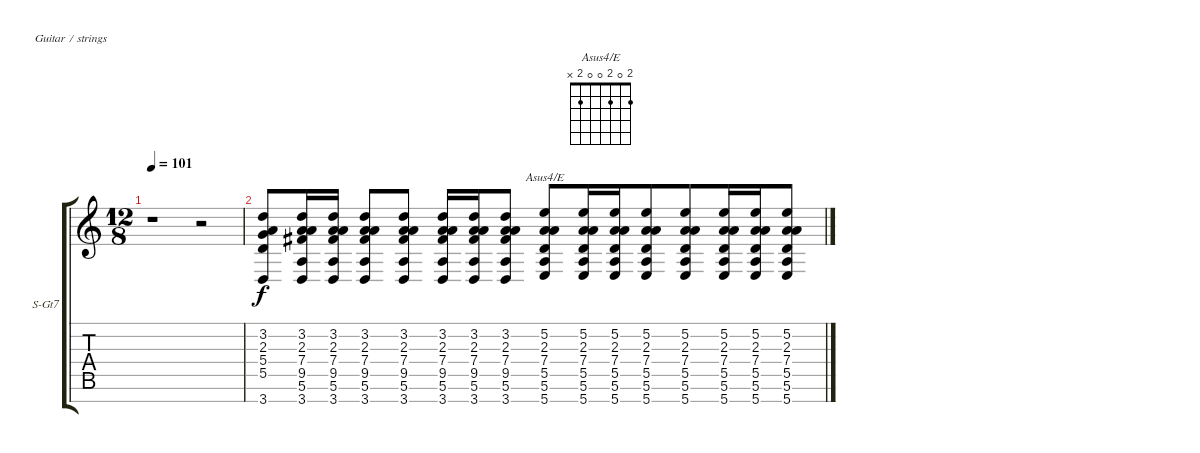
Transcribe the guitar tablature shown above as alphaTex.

\bracketExtendMode groupsimilarinstruments
\firstSystemTrackNameOrientation horizontal
\otherSystemsTrackNameOrientation horizontal
\track ("Acoustic (DADGAD, capo 6)" "S-Gt7") {instrument acousticguitarsteel}
\staff {score tabs}
\tuning (E4 B3 G3 D3 A2 E2 B1)
\chord ("Asus4/E" 2 0 2 0 0 2 x) {showfingering false}
\ts (12 8)
\beaming (8 2 2 2 6)
\tempo 101
\clef g2
\ks c
r.1{dy f instrument acousticguitarsteel beam Down} r.2{beam Down} |
(3.2 2.3 5.4 5.5 3.7).8{beam Up} (3.2 2.3 7.4 9.5{acc #} 5.6 3.7).16{beam Up} (3.2 2.3 7.4 9.5{acc #} 5.6 3.7).16{beam Up} (3.2 2.3 7.4 9.5{acc #} 5.6 3.7).8{beam Up} (3.2 2.3 7.4 9.5{acc #} 5.6 3.7).8{beam Up} (3.2 2.3 7.4 9.5{acc #} 5.6 3.7).16{beam Up} (3.2 2.3 7.4 9.5{acc #} 5.6 3.7).16{beam Up} (3.2 2.3 7.4 9.5{acc #} 5.6 3.7).8{beam Up} (5.2 2.3 7.4 5.5 5.6 5.7).8{ch "Asus4/E" beam Up} (5.2 2.3 7.4 5.5 5.6 5.7).16{beam Up} (5.2 2.3 7.4 5.5 5.6 5.7).16{beam Up} (5.2 2.3 7.4 5.5 5.6 5.7).8{beam Up} (5.2 2.3 7.4 5.5 5.6 5.7).8{beam Up} (5.2 2.3 7.4 5.5 5.6 5.7).16{beam Up} (5.2 2.3 7.4 5.5 5.6 5.7).16{beam Up} (5.2 2.3 7.4 5.5 5.6 5.7).8{beam Up}
